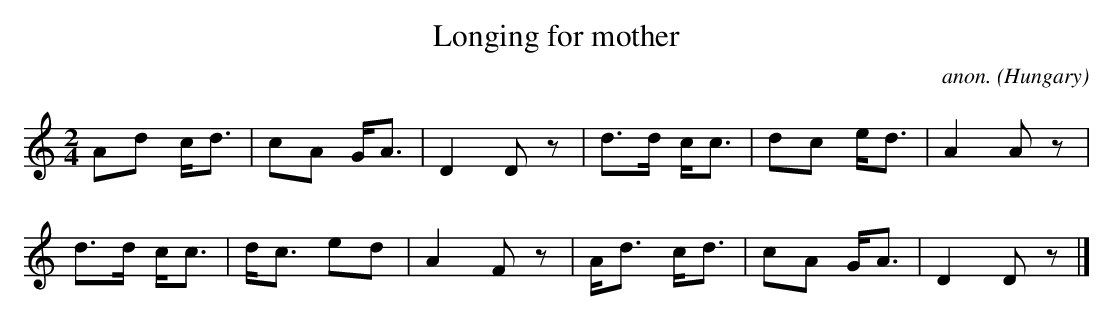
X:1
T:Longing for mother
C:anon.
O:Hungary
M:2/4
L:1/8
K:Ddor
Ad c<d|cA G<A|D2D z| d>d c<c|dc e<d|A2A z|
d>d c<c|d<c ed|A2F z|A<d c<d|cA G<A|D2D z|]
